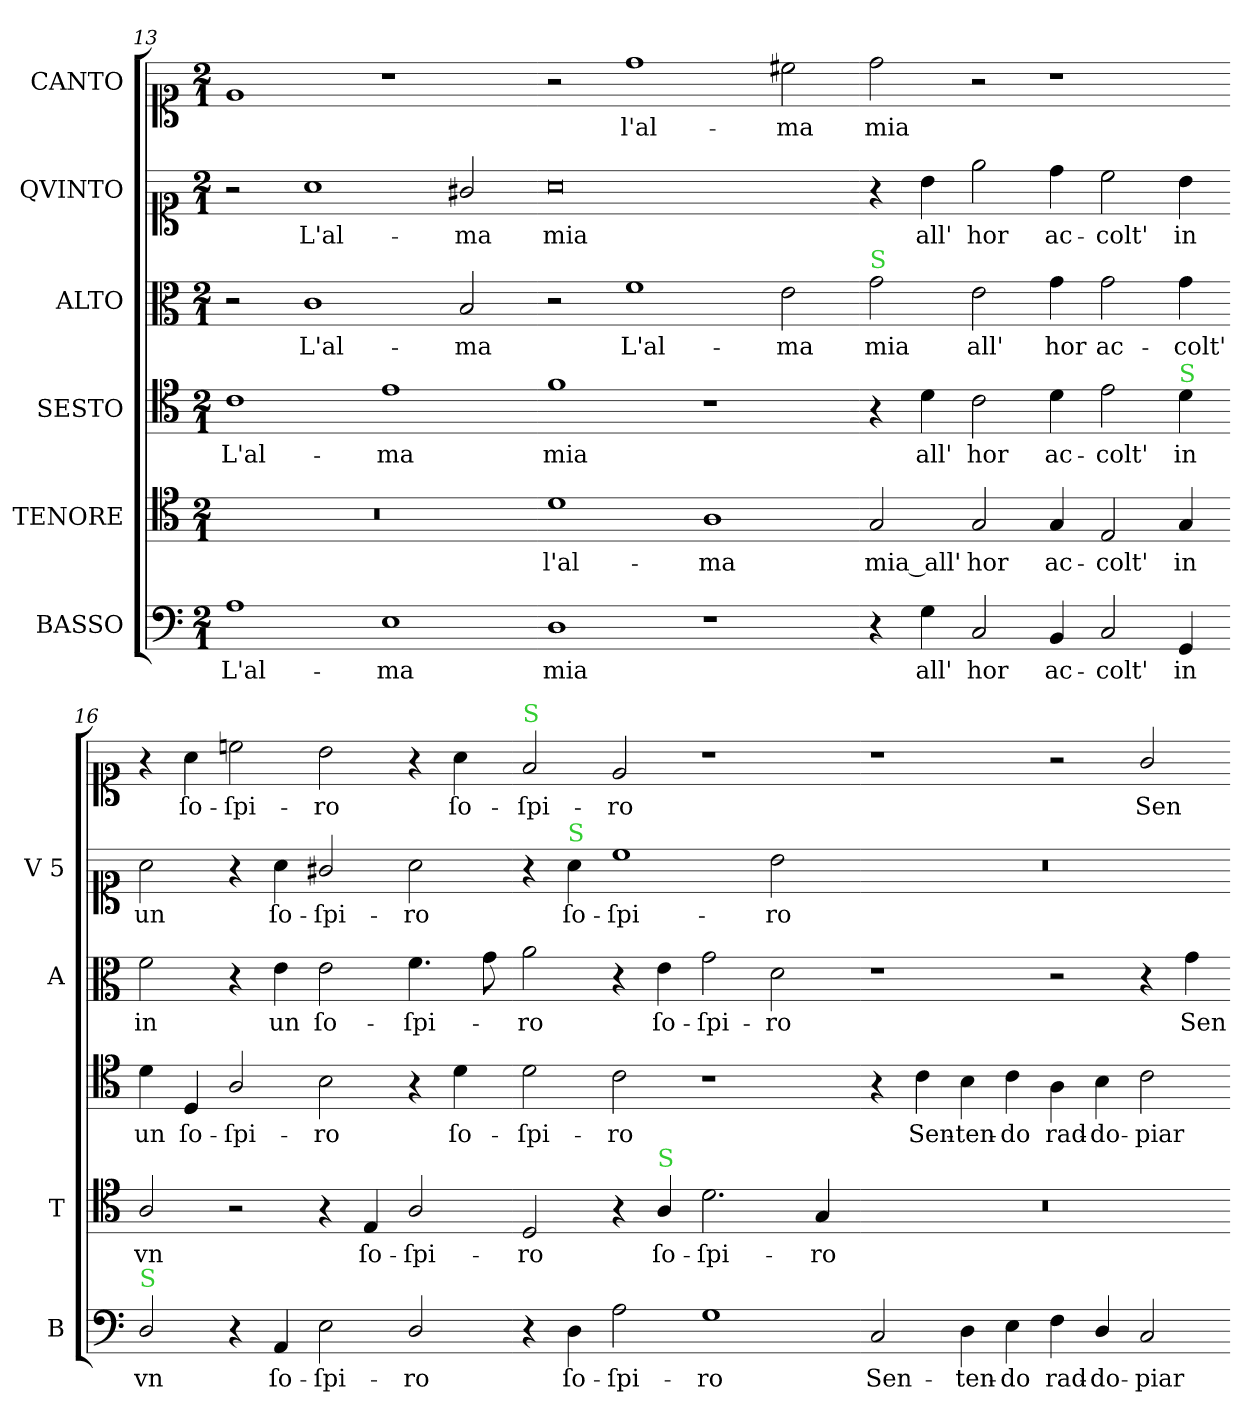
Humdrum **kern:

**kern	**text	**kern	**text	**kern	**text	**kern	**text	**kern	**text	**kern	**text
*part6	*part6	*part5	*part5	*part4	*part4	*part3	*part3	*part2	*part2	*part1	*part1
*staff6	*staff6	*staff5	*staff5	*staff4	*staff4	*staff3	*staff3	*staff2	*staff2	*staff1	*staff1
*I"BASSO	*	*I"TENORE	*	*I"SESTO	*	*I"ALTO	*	*I"QVINTO	*	*I"CANTO	*
*I'B	*	*I'T	*	*	*	*I'A	*	*I'V 5	*	*	*
*clefF4	*	*clefC4	*	*clefC4	*	*clefC3	*	*clefC1	*	*clefC1	*
*k[]	*	*k[]	*	*k[]	*	*k[]	*	*k[]	*	*k[]	*
*D:dor	*	*D:dor	*	*D:dor	*	*D:dor	*	*D:dor	*	*D:dor	*
*M2/1	*	*M2/1	*	*M2/1	*	*M2/1	*	*M2/1	*	*M2/1	*
=13	=13	=13	=13	=13	=13	=13	=13	=13	=13	=13	=13
1A	L'al-	0r	.	1c	L'al-	2r	.	2r	.	1e	.
.	.	.	.	.	.	1c	L'al-	1a	L'al-	.	.
1E	-ma	.	.	1e	-ma	.	.	.	.	1r	.
.	.	.	.	.	.	2B/	-ma	2g#X/	-ma	.	.
=14-	=14-	=14-	=14-	=14-	=14-	=14-	=14-	=14-	=14-	=14-	=14-
1D	mia	1d	l'al-	1f	mia	2r	.	0a	mia	2r	.
.	.	.	.	.	.	1f	L'al-	.	.	1dd	l'al-
1r	.	1A	-ma	1r	.	.	.	.	.	.	.
.	.	.	.	.	.	2e\	-ma	.	.	2cc#X\	-ma
=15-	=15-	=15-	=15-	=15-	=15-	=15-	=15-	=15-	=15-	=15-	=15-
!	!	!	!	!	!	!LO:TX:a:color=limegreen:t=S	!	!	!	!	!
4r	.	2G/	mia_all'	4r	.	2g\	mia	4r	.	2dd\	mia
4G\	all'	.	.	4d\	all'	.	.	4b\	all'	.	.
2C/	hor	2G/	hor	2c\	hor	2e\	all'	2ee\	hor	2r	.
4BB/	ac-	4G/	ac-	4d\	ac-	4g\	hor	4dd\	ac-	1r	.
2C/	-colt'	2E/	-colt'	2e\	-colt'	2g\	ac-	2cc\	-colt'	.	.
!	!	!	!	!LO:TX:a:color=limegreen:t=S	!	!	!	!	!	!	!
4GG/	in	4G/	in	4d\	in	4g\	-colt'	4b\	in	.	.
=16-	=16-	=16-	=16-	=16-	=16-	=16-	=16-	=16-	=16-	=16-	=16-
!LO:TX:a:color=limegreen:t=S	!	!	!	!	!	!	!	!	!	!	!
2D/	vn	2A/	vn	4d\	un	2f\	in	2a\	un	4r	.
.	.	.	.	4D/	ſo-	.	.	.	.	4a\	ſo-
4r	.	2r	.	2A/	-ſpi-	4r	.	4r	.	2ccn\	-ſpi-
4AA/	ſo-	.	.	.	.	4e\	un	4a\	ſo-	.	.
2E\	-ſpi-	4r	.	2B\	-ro	2e\	ſo-	2g#X/	-ſpi-	2b\	-ro
.	.	4E/	ſo-	.	.	.	.	.	.	.	.
2D/	-ro	2A/	-ſpi-	4r	.	4.f\	-ſpi-	2a\	-ro	4r	.
!	!	!	!	!	!	!	!	!	!	!	!LO:LY:i
.	.	.	.	4d\	ſo-	.	.	.	.	4a\	ſo-
.	.	.	.	.	.	8g\	.	.	.	.	.
=17-	=17-	=17-	=17-	=17-	=17-	=17-	=17-	=17-	=17-	=17-	=17-
!	!	!	!	!	!	!	!	!	!	!LO:TX:a:color=limegreen:t=S	!
!	!	!	!	!	!	!	!	!	!	!	!LO:LY:i
4r	.	2D/	-ro	2d\	-ſpi-	2a\	-ro	4r	.	2f/	-ſpi-
!	!	!	!	!	!	!	!	!LO:TX:a:color=limegreen:t=S	!	!	!
!	!	!	!	!	!	!	!	!	!LO:LY:i	!	!
4D\	ſo-	.	.	.	.	.	.	4a\	ſo-	.	.
!	!	!	!	!	!	!	!	!	!LO:LY:i	!	!LO:LY:i
2A\	-ſpi-	4r	.	2c\	-ro	4r	.	1cc	-ſpi-	2e/	-ro
!	!	!LO:TX:a:color=limegreen:t=S	!	!	!	!	!	!	!	!	!
!	!	!	!LO:LY:i	!	!	!	!	!	!	!	!
.	.	4A/	ſo-	.	.	4e\	ſo-	.	.	.	.
!	!	!	!LO:LY:i	!	!	!	!	!	!	!	!
1G	-ro	2.d\	-ſpi-	1r	.	2g\	-ſpi-	.	.	1r	.
!	!	!	!	!	!	!	!	!	!LO:LY:i	!	!
.	.	.	.	.	.	2d\	-ro	2b\	-ro	.	.
!	!	!	!LO:LY:i	!	!	!	!	!	!	!	!
.	.	4G/	-ro	.	.	.	.	.	.	.	.
=18-	=18-	=18-	=18-	=18-	=18-	=18-	=18-	=18-	=18-	=18-	=18-
2C/	Sen-	0r	.	4r	.	1r	.	0r	.	1r	.
.	.	.	.	4c\	Sen-	.	.	.	.	.	.
4D\	-ten-	.	.	4B\	-ten-	.	.	.	.	.	.
4E\	-do	.	.	4c\	-do	.	.	.	.	.	.
4F\	rad-	.	.	4A\	rad-	2r	.	.	.	2r	.
4D/	-do-	.	.	4B\	-do-	.	.	.	.	.	.
2C/	-piar	.	.	2c\	-piar	4r	.	.	.	2g/	Sen-
.	.	.	.	.	.	4g\	Sen-	.	.	.	.
=-	=-	=-	=-	=-	=-	=-	=-	=-	=-	=-	=-
*-	*-	*-	*-	*-	*-	*-	*-	*-	*-	*-	*-
